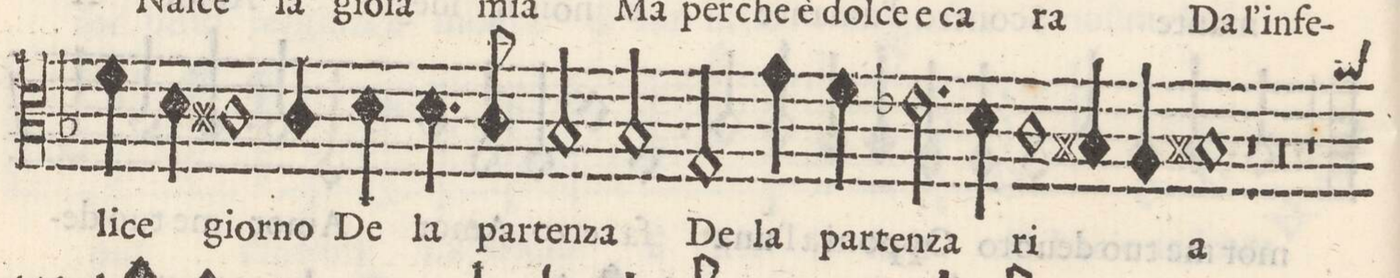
**kern	**text
*I"SESTO	*
*clefC3	*
*k[b-]	*
*met(C)	*
*M2/1	*
4f\	-li-
4d\	-ce
1c#X\	gior-
=22-	=22-
4c#yX/	-no
4d\	De
4.d\	la
8c#/	par-
2B-/	-ten-
=23-	=23-
2B-/	-za
2G/	De
4g\	la
4f\	par-
2.e-X\	-ten-
=24-	=24-
4d\	-za
1cny	ri-
4Bn/	.
4A/	.
=25-	=25-
1Bn	-a
1r	.
=26-	=26-
0r	.
=27-	=27-
1r	.
*custos:a	*
*-	*-
